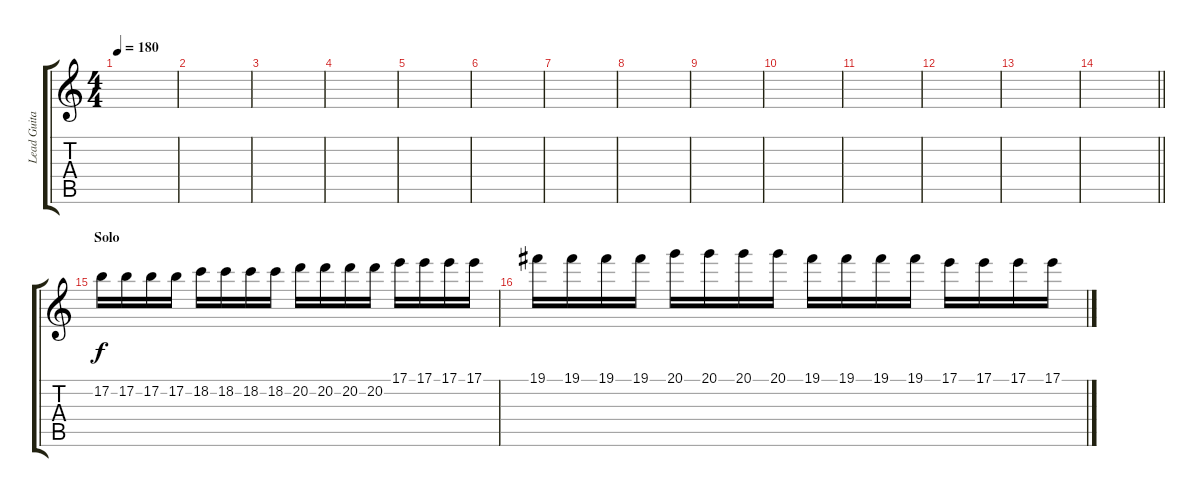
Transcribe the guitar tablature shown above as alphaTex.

\track ("Lead Guitar" "Lead Guita") {instrument distortionguitar}
\staff {score tabs}
\tuning (B3 Gb3 D3 A2 E2 B1) {hide}
\ts (4 4)
\tempo 180
\clef g2
\ks c
|
|
|
|
|
|
|
|
|
|
|
|
|
\barLineRight lightlight
|
\section ("" "Solo")
17.2.16 17.2.16 17.2.16 17.2.16 18.2.16 18.2.16 18.2.16 18.2.16 20.2.16 20.2.16 20.2.16 20.2.16 17.1.16 17.1.16 17.1.16 17.1.16 |
19.1.16 19.1.16 19.1.16 19.1.16 20.1.16 20.1.16 20.1.16 20.1.16 19.1.16 19.1.16 19.1.16 19.1.16 17.1.16 17.1.16 17.1.16 17.1.16
